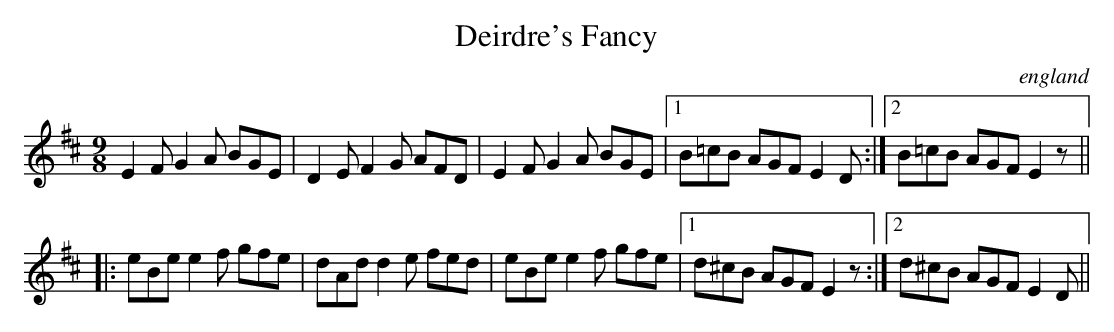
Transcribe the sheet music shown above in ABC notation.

X:1
T:Deirdre's Fancy
O:england
M:9/8
K:Edor
E2F G2A BGE|D2E F2G AFD|E2F G2A BGE|1 B=cB AGF E2D:|2 B=cB AGF E2z||
|:eBe e2f gfe|dAd d2e fed|eBe e2f gfe|1 d^cB AGF E2z:|2 d^cB AGF E2D||
